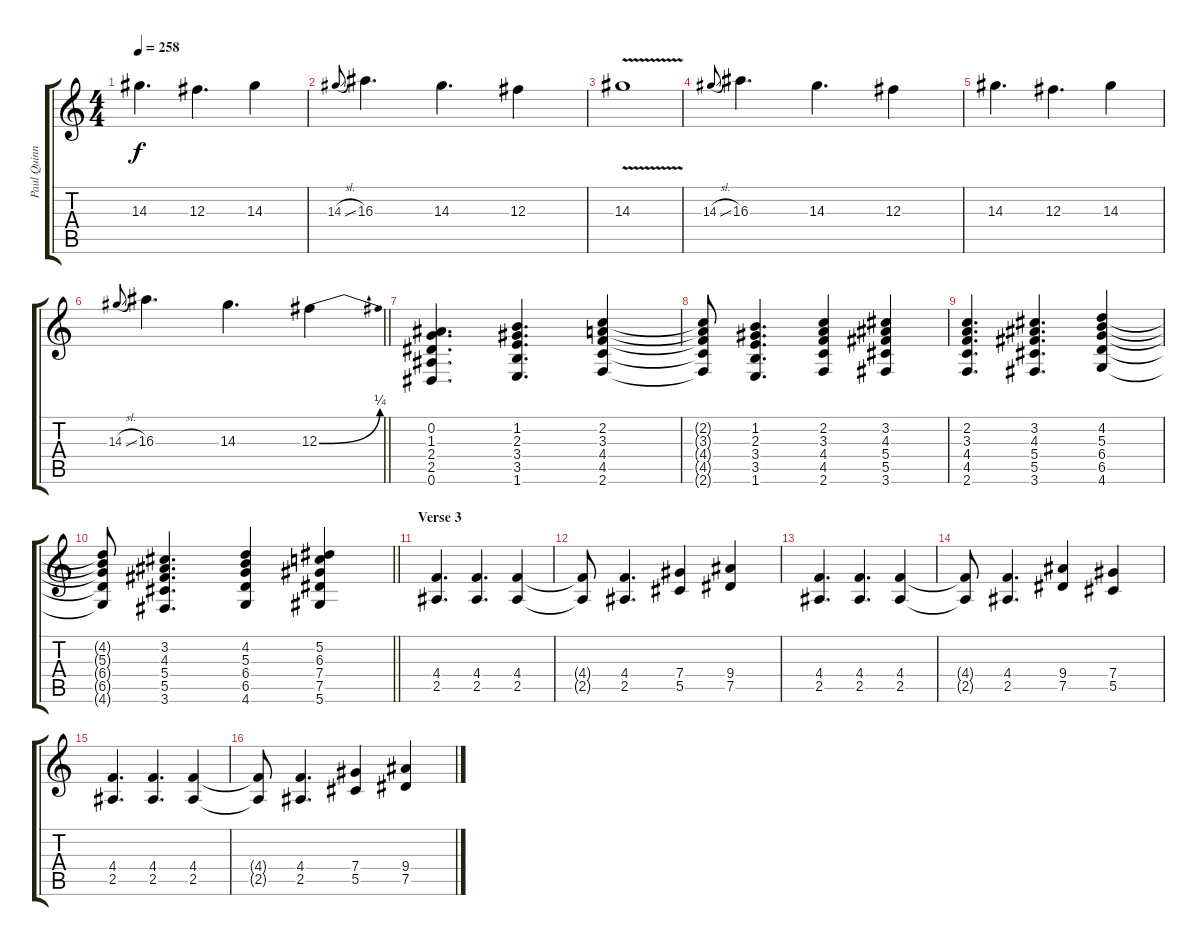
\track ("Paul Quinn" "Paul Quinn") {instrument overdrivenguitar}
\staff {score tabs}
\tuning (Eb4 Bb3 Gb3 Db3 Ab2 Eb2) {hide}
\ts (4 4)
\tempo 258
\clef g2
\ks c
14.3.4{d dy f} 12.3.4{d} 14.3.4 |
14.3{sl}.8{gr onbeat} 16.3.4{d} 14.3.4{d} 12.3.4 |
14.3{v}.1 |
14.3{sl}.8{gr onbeat} 16.3.4{d} 14.3.4{d} 12.3.4 |
14.3.4{d} 12.3.4{d} 14.3.4 |
\barLineRight lightlight
14.3{sl}.8{gr onbeat} 16.3.4{d} 14.3.4{d} 12.3{be (bend 0 0 60 1)}.4 |
(0.2 1.3 2.4 2.5 0.6).4{d} (1.2 2.3 3.4 3.5 1.6).4{d} (2.2 3.3 4.4 4.5 2.6).4 |
(2.2{t} 3.3{t} 4.4{t} 4.5{t} 2.6{t}).8 (1.2 2.3 3.4 3.5 1.6).4{d} (2.2 3.3 4.4 4.5 2.6).4 (3.2 4.3 5.4 5.5 3.6).4 |
(2.2 3.3 4.4 4.5 2.6).4{d} (3.2 4.3 5.4 5.5 3.6).4{d} (4.2 5.3 6.4 6.5 4.6).4 |
\barLineRight lightlight
(4.2{t} 5.3{t} 6.4{t} 6.5{t} 4.6{t}).8 (3.2 4.3 5.4 5.5 3.6).4{d} (4.2 5.3 6.4 6.5 4.6).4 (5.2 6.3 7.4 7.5 5.6).4 |
\section ("" "Verse 3")
(4.4 2.5).4{d} (4.4 2.5).4{d} (4.4 2.5).4 |
(4.4{t} 2.5{t}).8 (4.4 2.5).4{d} (7.4 5.5).4 (9.4 7.5).4 |
(4.4 2.5).4{d} (4.4 2.5).4{d} (4.4 2.5).4 |
(4.4{t} 2.5{t}).8 (4.4 2.5).4{d} (9.4 7.5).4 (7.4 5.5).4 |
(4.4 2.5).4{d} (4.4 2.5).4{d} (4.4 2.5).4 |
(4.4{t} 2.5{t}).8 (4.4 2.5).4{d} (7.4 5.5).4 (9.4 7.5).4
